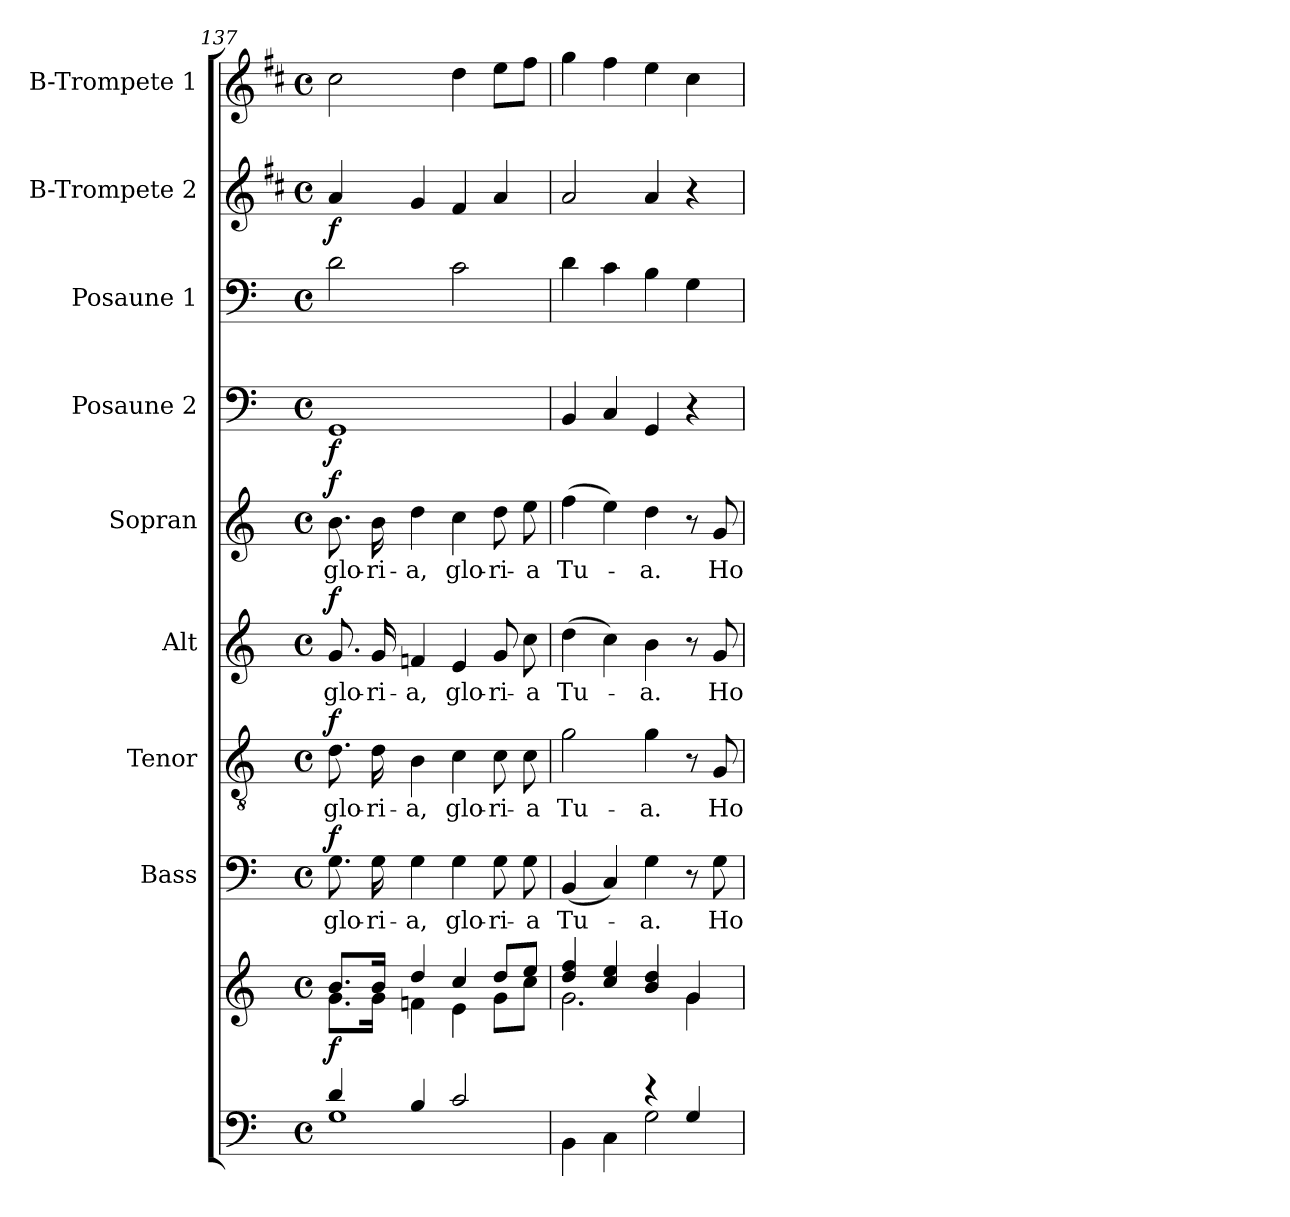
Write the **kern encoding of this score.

**kern	**kern	**dynam	**kern	**text	**dynam	**kern	**text	**dynam	**kern	**text	**dynam	**kern	**text	**dynam	**kern	**dynam	**kern	**kern	**dynam	**kern
*part9	*part9	*part9	*part8	*part8	*part8	*part7	*part7	*part7	*part6	*part6	*part6	*part5	*part5	*part5	*part4	*part4	*part3	*part2	*part2	*part1
*staff10	*staff9	*staff9/10	*staff8	*staff8	*staff8	*staff7	*staff7	*staff7	*staff6	*staff6	*staff6	*staff5	*staff5	*staff5	*staff4	*staff4	*staff3	*staff2	*staff2	*staff1
*	*	*	*I"Bass	*	*	*I"Tenor	*	*	*I"Alt	*	*	*I"Sopran	*	*	*I"Posaune 2	*	*I"Posaune 1	*I"B-Trompete 2	*	*I"B-Trompete 1
*	*	*	*I'B.	*	*	*I'T.	*	*	*I'A.	*	*	*I'S.	*	*	*I'Pos. 2	*	*I'Pos. 1	*I'B Trp. 2	*	*I'B Trp. 1
*clefF4	*clefG2	*	*clefF4	*	*	*clefGv2	*	*	*clefG2	*	*	*clefG2	*	*	*clefF4	*	*clefF4	*clefG2	*	*clefG2
*	*	*	*	*	*	*	*	*	*	*	*	*	*	*	*	*	*	*ITrd1c2	*	*ITrd1c2
*k[]	*k[]	*	*k[]	*	*	*k[]	*	*	*k[]	*	*	*k[]	*	*	*k[]	*	*k[]	*k[]	*	*k[]
*C:	*C:	*	*C:	*	*	*C:	*	*	*C:	*	*	*C:	*	*	*C:	*	*C:	*C:	*	*C:
*M4/4	*M4/4	*	*M4/4	*	*	*M4/4	*	*	*M4/4	*	*	*M4/4	*	*	*M4/4	*	*M4/4	*M4/4	*	*M4/4
*met(c)	*met(c)	*	*met(c)	*	*	*met(c)	*	*	*met(c)	*	*	*met(c)	*	*	*met(c)	*	*met(c)	*met(c)	*	*met(c)
=137	=137	=137	=137	=137	=137	=137	=137	=137	=137	=137	=137	=137	=137	=137	=137	=137	=137	=137	=137	=137
*^	*^	*	*	*	*	*	*	*	*	*	*	*	*	*	*	*	*	*	*	*
!	!	!	!	!LO:DY:b	!	!LO:LY:b	!LO:DY:a	!	!LO:LY:b	!LO:DY:a	!	!LO:LY:b	!LO:DY:a	!	!LO:LY:b	!LO:DY:a	!	!LO:DY:b	!	!	!LO:DY:b	!
4d/	1G	8.b/L	8.g\L	f	8.G\	glo-	f	8.d\	glo-	f	8.g/	glo-	f	8.b\	glo-	f	1GG	f	2d\	4g/	f	2b\
!	!	!	!	!	!	!LO:LY:b	!	!	!LO:LY:b	!	!	!LO:LY:b	!	!	!LO:LY:b	!	!	!	!	!	!	!
.	.	16b/Jk	16g\Jk	.	16G\	-ri-	.	16d\	-ri-	.	16g/	-ri-	.	16b\	-ri-	.	.	.	.	.	.	.
!	!	!	!	!	!	!LO:LY:b	!	!	!LO:LY:b	!	!	!LO:LY:b	!	!	!LO:LY:b	!	!	!	!	!	!	!
4B/	.	4dd/	4fn\	.	4G\	-a,	.	4B\	-a,	.	4fn/	-a,	.	4dd\	-a,	.	.	.	.	4f/	.	.
!	!	!	!	!	!	!LO:LY:b	!	!	!LO:LY:b	!	!	!LO:LY:b	!	!	!LO:LY:b	!	!	!	!	!	!	!
2c/	.	4cc/	4e\	.	4G\	glo-	.	4c\	glo-	.	4e/	glo-	.	4cc\	glo-	.	.	.	2c\	4e/	.	4cc\
!	!	!	!	!	!	!LO:LY:b	!	!	!LO:LY:b	!	!	!LO:LY:b	!	!	!LO:LY:b	!	!	!	!	!	!	!
.	.	8dd/L	8g\L	.	8G\	-ri-	.	8c\	-ri-	.	8g/	-ri-	.	8dd\	-ri-	.	.	.	.	4g/	.	8dd\L
!	!	!	!	!	!	!LO:LY:b	!	!	!LO:LY:b	!	!	!LO:LY:b	!	!	!LO:LY:b	!	!	!	!	!	!	!
.	.	8ee/J	8cc\J	.	8G\	-a	.	8c\	-a	.	8cc\	-a	.	8ee\	-a	.	.	.	.	.	.	8ee\J
=138	=138	=138	=138	=138	=138	=138	=138	=138	=138	=138	=138	=138	=138	=138	=138	=138	=138	=138	=138	=138	=138	=138
!	!	!	!	!	!	!LO:LY:b	!	!	!LO:LY:b	!	!	!LO:LY:b	!	!	!LO:LY:b	!	!	!	!	!	!	!
2ryy	4BB\	4dd/ 4ff/	2.g\	.	(<4BB/	Tu-	.	2g\	Tu-	.	(>4dd\	Tu-	.	(>4ff\	Tu-	.	4BB/	.	4d\	2g/	.	4ff\
.	4C\	4cc/ 4ee/	.	.	4C/)	.	.	.	.	.	4cc\)	.	.	4ee\)	.	.	4C/	.	4c\	.	.	4ee\
!	!	!	!	!	!	!LO:LY:b	!	!	!LO:LY:b	!	!	!LO:LY:b	!	!	!LO:LY:b	!	!	!	!	!	!	!
4re	2G\	4b/ 4dd/	.	.	4G\	-a.	.	4g\	-a.	.	4b\	-a.	.	4dd\	-a.	.	4GG/	.	4B\	4g/	.	4dd\
4G/	.	4g/	4g\	.	8r	.	.	8r	.	.	8r	.	.	8r	.	.	4r	.	4G\	4r	.	4b\
!	!	!	!	!	!	!LO:LY:b	!	!	!LO:LY:b	!	!	!LO:LY:b	!	!	!LO:LY:b	!	!	!	!	!	!	!
.	.	.	.	.	8G\	Ho-	.	8G/	Ho-	.	8g/	Ho-	.	8g/	Ho-	.	.	.	.	.	.	.
*v	*v	*	*	*	*	*	*	*	*	*	*	*	*	*	*	*	*	*	*	*	*	*
*	*v	*v	*	*	*	*	*	*	*	*	*	*	*	*	*	*	*	*	*	*	*
=	=	=	=	=	=	=	=	=	=	=	=	=	=	=	=	=	=	=	=	=
*-	*-	*-	*-	*-	*-	*-	*-	*-	*-	*-	*-	*-	*-	*-	*-	*-	*-	*-	*-	*-
